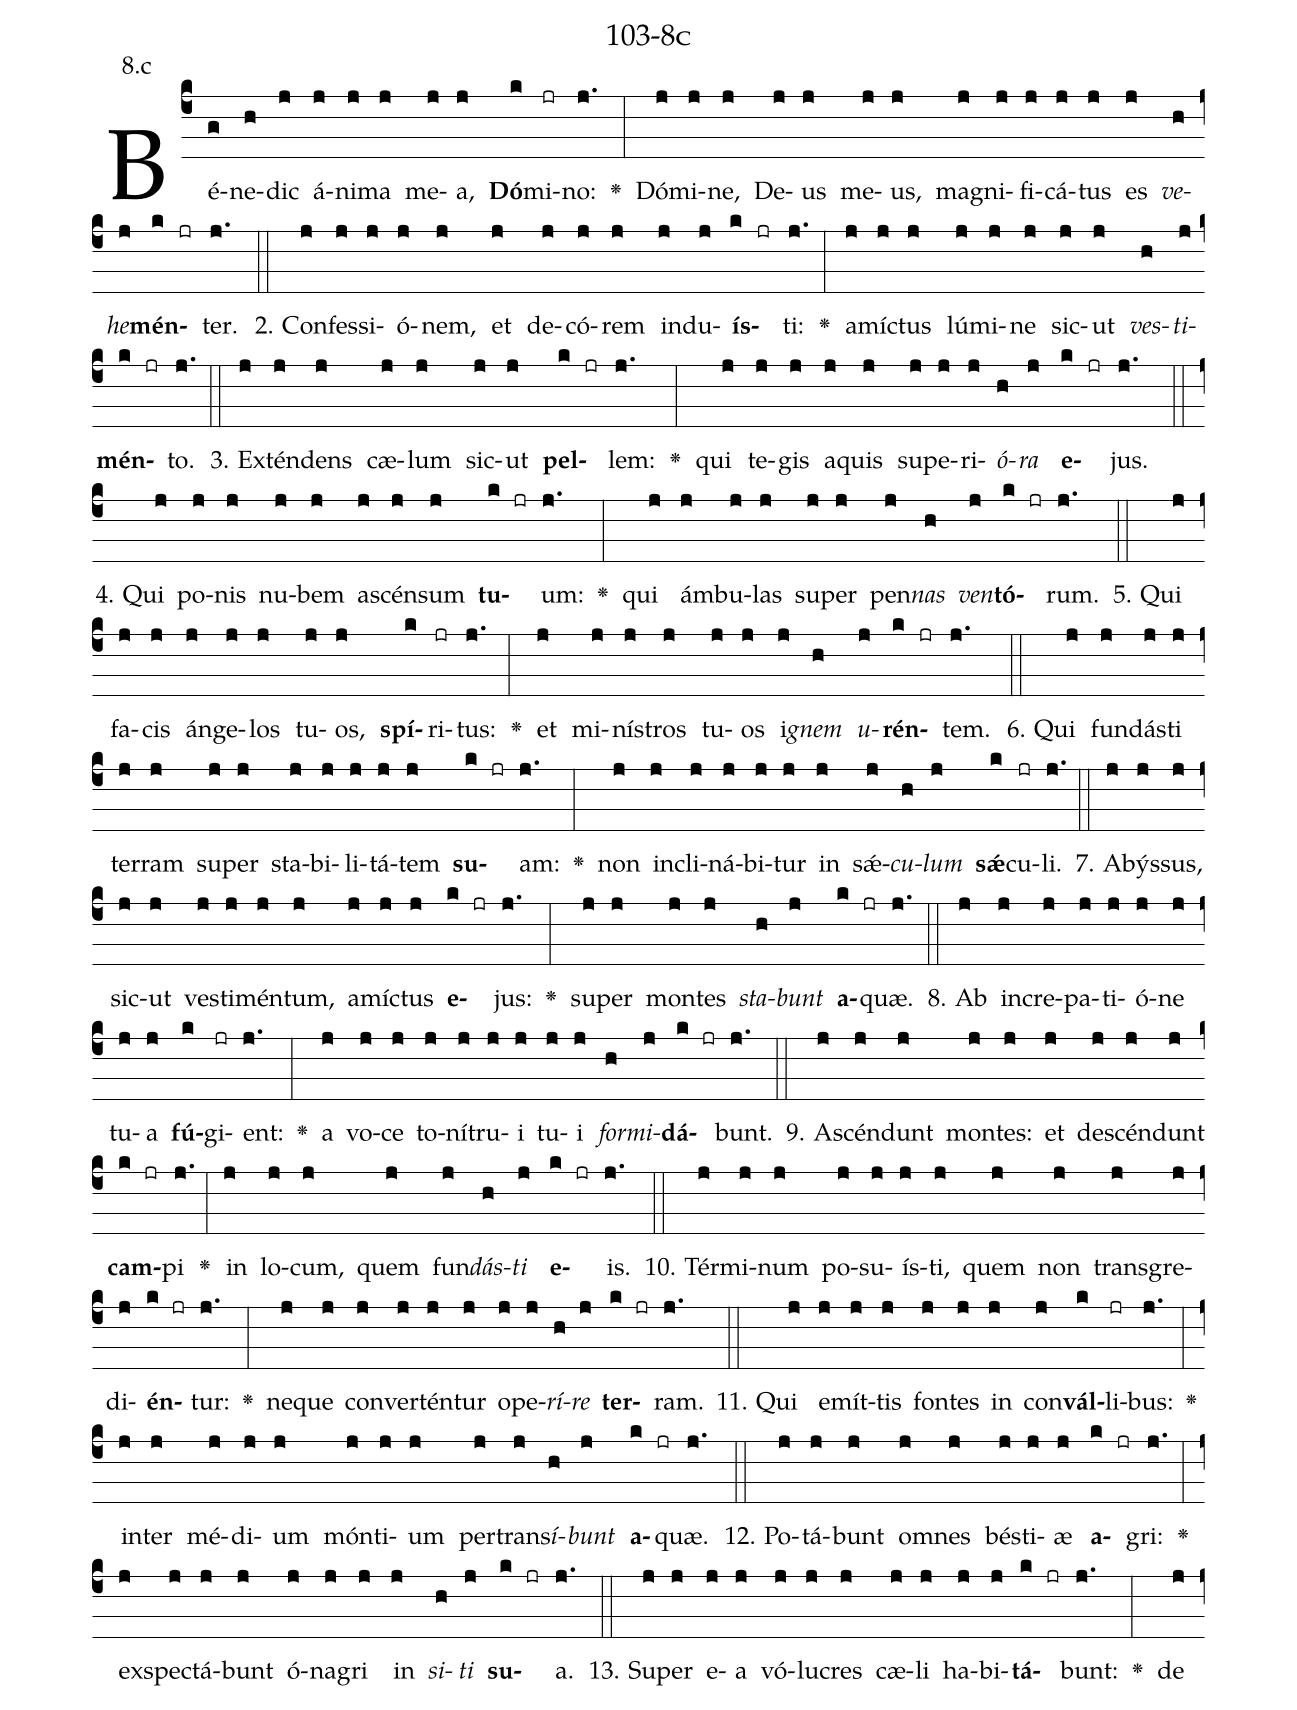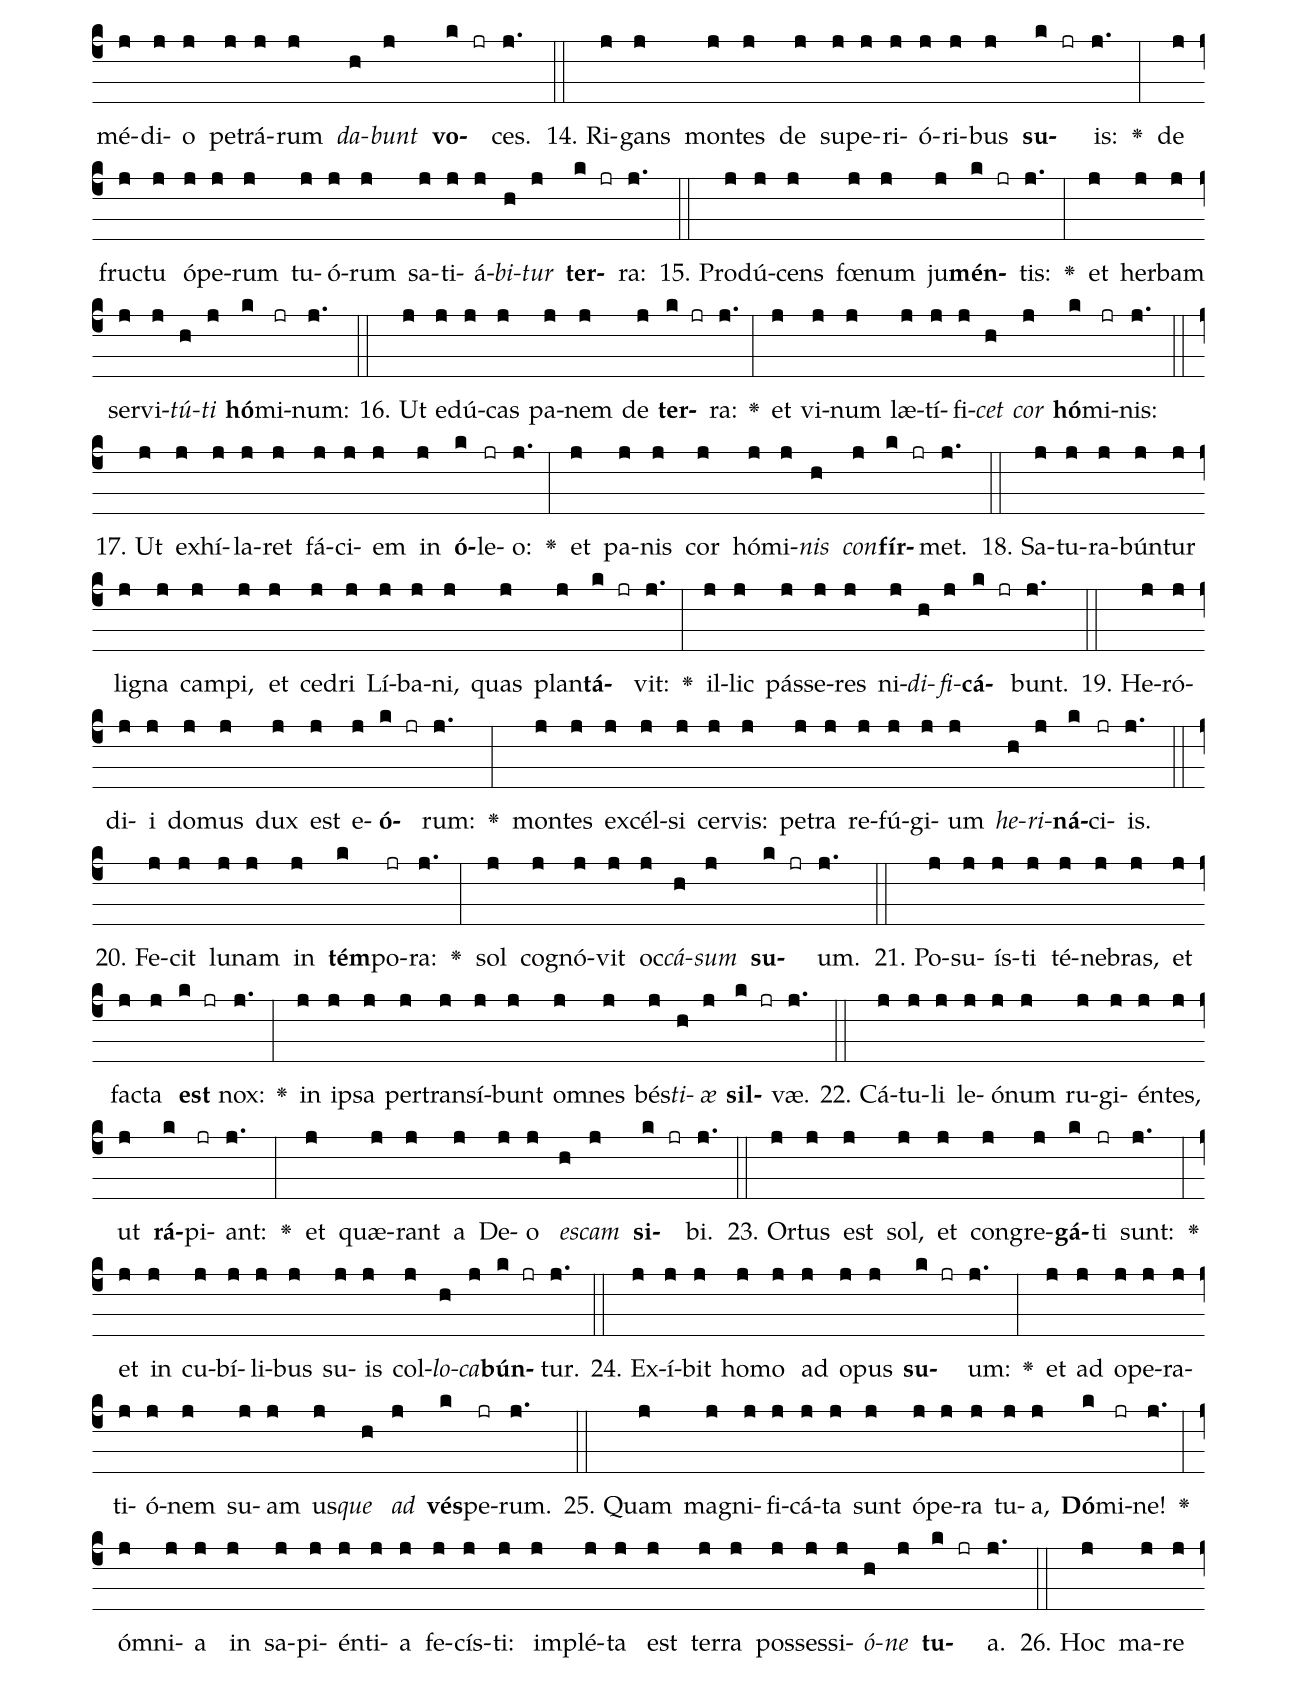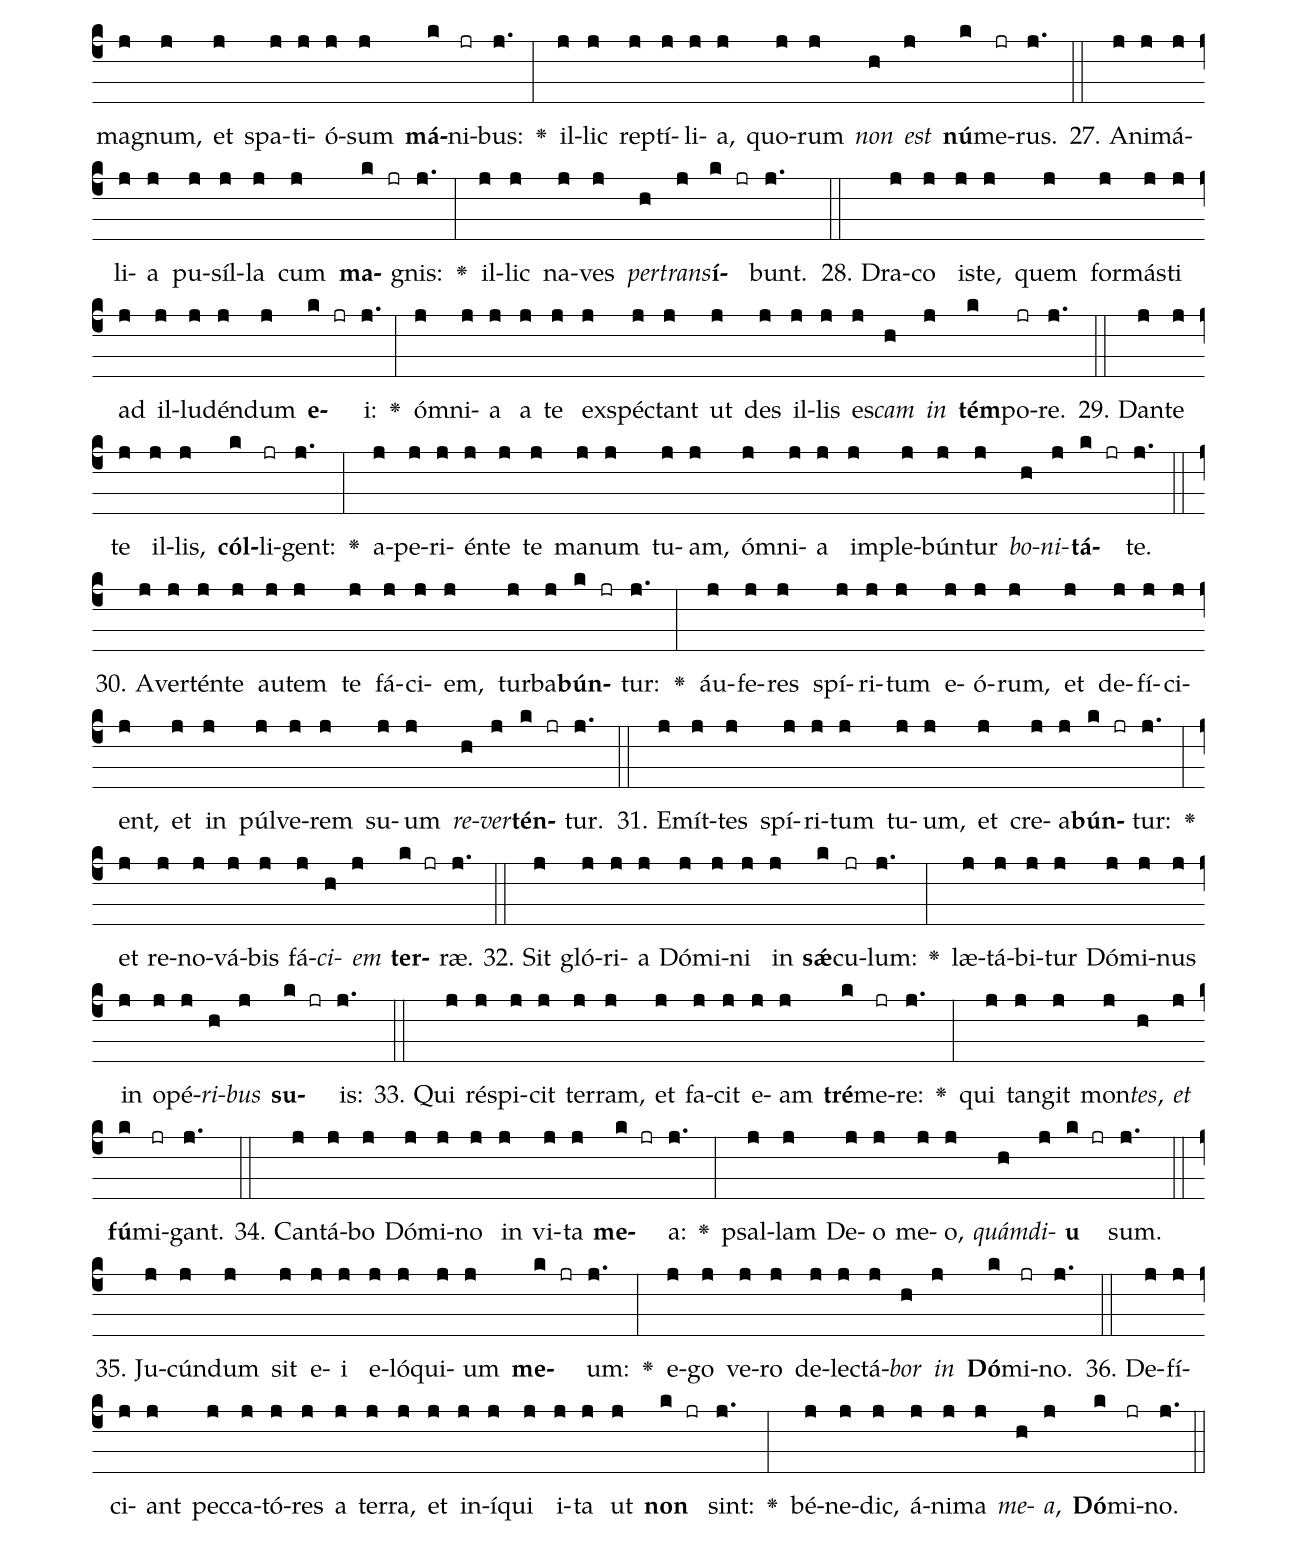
name: 103-8c;
annotation: 8.c;
%%
(c4)Bé(g)ne(h)dic(j) á(j)ni(j)ma(j) me(j)a,(j) <b>Dó</b>(k)mi(jr)no:(j.) <v>\greheightstar</v>(:) Dó(j)mi(j)ne,(j) De(j)us(j) me(j)us,(j) ma(j)gni(j)fi(j)cá(j)tus(j) es(j) <i>ve</i>(h)<i>he</i>(j)<b>mén</b>(k jr)ter.(j.) (::)
2. Con(j)fes(j)si(j)ó(j)nem,(j) et(j) de(j)có(j)rem(j) ind(j)u(j)<b>ís</b>(k jr)ti:(j.) <v>\greheightstar</v>(:) a(j)míc(j)tus(j) lú(j)mi(j)ne(j) sic(j)ut(j) <i>ves</i>(h)<i>ti</i>(j)<b>mén</b>(k jr)to.(j.) (::)
3. Ex(j)tén(j)dens(j) cæ(j)lum(j) sic(j)ut(j) <b>pel</b>(k jr)lem:(j.) <v>\greheightstar</v>(:) qui(j) te(j)gis(j) a(j)quis(j) su(j)pe(j)ri(j)<i>ó</i>(h)<i>ra</i>(j) <b>e</b>(k jr)jus.(j.) (::)
4. Qui(j) po(j)nis(j) nu(j)bem(j) a(j)scén(j)sum(j) <b>tu</b>(k jr)um:(j.) <v>\greheightstar</v>(:) qui(j) ám(j)bu(j)las(j) su(j)per(j) pen(j)<i>nas</i>(h) <i>ven</i>(j)<b>tó</b>(k jr)rum.(j.) (::)
5. Qui(j) fa(j)cis(j) án(j)ge(j)los(j) tu(j)os,(j) <b>spí</b>(k)ri(jr)tus:(j.) <v>\greheightstar</v>(:) et(j) mi(j)nís(j)tros(j) tu(j)os(j) i(j)<i>gnem</i>(h) <i>u</i>(j)<b>rén</b>(k jr)tem.(j.) (::)
6. Qui(j) fun(j)dás(j)ti(j) ter(j)ram(j) su(j)per(j) sta(j)bi(j)li(j)tá(j)tem(j) <b>su</b>(k jr)am:(j.) <v>\greheightstar</v>(:) non(j) in(j)cli(j)ná(j)bi(j)tur(j) in(j) sǽ(j)<i>cu</i>(h)<i>lum</i>(j) <b>sǽ</b>(k)cu(jr)li.(j.) (::)
7. A(j)býs(j)sus,(j) sic(j)ut(j) ves(j)ti(j)mén(j)tum,(j) a(j)míc(j)tus(j) <b>e</b>(k jr)jus:(j.) <v>\greheightstar</v>(:) su(j)per(j) mon(j)tes(j) <i>sta</i>(h)<i>bunt</i>(j) <b>a</b>(k jr)quæ.(j.) (::)
8. Ab(j) in(j)cre(j)pa(j)ti(j)ó(j)ne(j) tu(j)a(j) <b>fú</b>(k)gi(jr)ent:(j.) <v>\greheightstar</v>(:) a(j) vo(j)ce(j) to(j)ní(j)tru(j)i(j) tu(j)i(j) <i>for</i>(h)<i>mi</i>(j)<b>dá</b>(k jr)bunt.(j.) (::)
9. A(j)scén(j)dunt(j) mon(j)tes:(j) et(j) de(j)scén(j)dunt(j) <b>cam</b>(k jr)pi(j.) <v>\greheightstar</v>(:) in(j) lo(j)cum,(j) quem(j) fun(j)<i>dás</i>(h)<i>ti</i>(j) <b>e</b>(k jr)is.(j.) (::)
10. Tér(j)mi(j)num(j) po(j)su(j)ís(j)ti,(j) quem(j) non(j) trans(j)gre(j)di(j)<b>én</b>(k jr)tur:(j.) <v>\greheightstar</v>(:) ne(j)que(j) con(j)ver(j)tén(j)tur(j) o(j)pe(j)<i>rí</i>(h)<i>re</i>(j) <b>ter</b>(k jr)ram.(j.) (::)
11. Qui(j) e(j)mít(j)tis(j) fon(j)tes(j) in(j) con(j)<b>vál</b>(k)li(jr)bus:(j.) <v>\greheightstar</v>(:) in(j)ter(j) mé(j)di(j)um(j) món(j)ti(j)um(j) per(j)trans(j)<i>í</i>(h)<i>bunt</i>(j) <b>a</b>(k jr)quæ.(j.) (::)
12. Po(j)tá(j)bunt(j) om(j)nes(j) bés(j)ti(j)æ(j) <b>a</b>(k jr)gri:(j.) <v>\greheightstar</v>(:) ex(j)spec(j)tá(j)bunt(j) ó(j)na(j)gri(j) in(j) <i>si</i>(h)<i>ti</i>(j) <b>su</b>(k jr)a.(j.) (::)
13. Su(j)per(j) e(j)a(j) vó(j)lu(j)cres(j) cæ(j)li(j) ha(j)bi(j)<b>tá</b>(k jr)bunt:(j.) <v>\greheightstar</v>(:) de(j) mé(j)di(j)o(j) pe(j)trá(j)rum(j) <i>da</i>(h)<i>bunt</i>(j) <b>vo</b>(k jr)ces.(j.) (::)
14. Ri(j)gans(j) mon(j)tes(j) de(j) su(j)pe(j)ri(j)ó(j)ri(j)bus(j) <b>su</b>(k jr)is:(j.) <v>\greheightstar</v>(:) de(j) fruc(j)tu(j) ó(j)pe(j)rum(j) tu(j)ó(j)rum(j) sa(j)ti(j)á(j)<i>bi</i>(h)<i>tur</i>(j) <b>ter</b>(k jr)ra:(j.) (::)
15. Pro(j)dú(j)cens(j) fœ(j)num(j) ju(j)<b>mén</b>(k jr)tis:(j.) <v>\greheightstar</v>(:) et(j) her(j)bam(j) ser(j)vi(j)<i>tú</i>(h)<i>ti</i>(j) <b>hó</b>(k)mi(jr)num:(j.) (::)
16. Ut(j) e(j)dú(j)cas(j) pa(j)nem(j) de(j) <b>ter</b>(k jr)ra:(j.) <v>\greheightstar</v>(:) et(j) vi(j)num(j) læ(j)tí(j)fi(j)<i>cet</i>(h) <i>cor</i>(j) <b>hó</b>(k)mi(jr)nis:(j.) (::)
17. Ut(j) ex(j)hí(j)la(j)ret(j) fá(j)ci(j)em(j) in(j) <b>ó</b>(k)le(jr)o:(j.) <v>\greheightstar</v>(:) et(j) pa(j)nis(j) cor(j) hó(j)mi(j)<i>nis</i>(h) <i>con</i>(j)<b>fír</b>(k jr)met.(j.) (::)
18. Sa(j)tu(j)ra(j)bún(j)tur(j) li(j)gna(j) cam(j)pi,(j) et(j) ce(j)dri(j) Lí(j)ba(j)ni,(j) quas(j) plan(j)<b>tá</b>(k jr)vit:(j.) <v>\greheightstar</v>(:) il(j)lic(j) pás(j)se(j)res(j) ni(j)<i>di</i>(h)<i>fi</i>(j)<b>cá</b>(k jr)bunt.(j.) (::)
19. He(j)ró(j)di(j)i(j) do(j)mus(j) dux(j) est(j) e(j)<b>ó</b>(k jr)rum:(j.) <v>\greheightstar</v>(:) mon(j)tes(j) ex(j)cél(j)si(j) cer(j)vis:(j) pe(j)tra(j) re(j)fú(j)gi(j)um(j) <i>he</i>(h)<i>ri</i>(j)<b>ná</b>(k)ci(jr)is.(j.) (::)
20. Fe(j)cit(j) lu(j)nam(j) in(j) <b>tém</b>(k)po(jr)ra:(j.) <v>\greheightstar</v>(:) sol(j) co(j)gnó(j)vit(j) oc(j)<i>cá</i>(h)<i>sum</i>(j) <b>su</b>(k jr)um.(j.) (::)
21. Po(j)su(j)ís(j)ti(j) té(j)ne(j)bras,(j) et(j) fac(j)ta(j) <b>est</b>(k jr) nox:(j.) <v>\greheightstar</v>(:) in(j) ip(j)sa(j) per(j)trans(j)í(j)bunt(j) om(j)nes(j) bés(j)<i>ti</i>(h)<i>æ</i>(j) <b>sil</b>(k jr)væ.(j.) (::)
22. Cá(j)tu(j)li(j) le(j)ó(j)num(j) ru(j)gi(j)én(j)tes,(j) ut(j) <b>rá</b>(k)pi(jr)ant:(j.) <v>\greheightstar</v>(:) et(j) quæ(j)rant(j) a(j) De(j)o(j) <i>es</i>(h)<i>cam</i>(j) <b>si</b>(k jr)bi.(j.) (::)
23. Or(j)tus(j) est(j) sol,(j) et(j) con(j)gre(j)<b>gá</b>(k)ti(jr) sunt:(j.) <v>\greheightstar</v>(:) et(j) in(j) cu(j)bí(j)li(j)bus(j) su(j)is(j) col(j)<i>lo</i>(h)<i>ca</i>(j)<b>bún</b>(k jr)tur.(j.) (::)
24. Ex(j)í(j)bit(j) ho(j)mo(j) ad(j) o(j)pus(j) <b>su</b>(k jr)um:(j.) <v>\greheightstar</v>(:) et(j) ad(j) o(j)pe(j)ra(j)ti(j)ó(j)nem(j) su(j)am(j) us(j)<i>que</i>(h) <i>ad</i>(j) <b>vés</b>(k)pe(jr)rum.(j.) (::)
25. Quam(j) ma(j)gni(j)fi(j)cá(j)ta(j) sunt(j) ó(j)pe(j)ra(j) tu(j)a,(j) <b>Dó</b>(k)mi(jr)ne!(j.) <v>\greheightstar</v>(:) óm(j)ni(j)a(j) in(j) sa(j)pi(j)én(j)ti(j)a(j) fe(j)cís(j)ti:(j) im(j)plé(j)ta(j) est(j) ter(j)ra(j) pos(j)ses(j)si(j)<i>ó</i>(h)<i>ne</i>(j) <b>tu</b>(k jr)a.(j.) (::)
26. Hoc(j) ma(j)re(j) ma(j)gnum,(j) et(j) spa(j)ti(j)ó(j)sum(j) <b>má</b>(k)ni(jr)bus:(j.) <v>\greheightstar</v>(:) il(j)lic(j) rep(j)tí(j)li(j)a,(j) quo(j)rum(j) <i>non</i>(h) <i>est</i>(j) <b>nú</b>(k)me(jr)rus.(j.) (::)
27. A(j)ni(j)má(j)li(j)a(j) pu(j)síl(j)la(j) cum(j) <b>ma</b>(k jr)gnis:(j.) <v>\greheightstar</v>(:) il(j)lic(j) na(j)ves(j) <i>per</i>(h)<i>trans</i>(j)<b>í</b>(k jr)bunt.(j.) (::)
28. Dra(j)co(j) is(j)te,(j) quem(j) for(j)más(j)ti(j) ad(j) il(j)lu(j)dén(j)dum(j) <b>e</b>(k jr)i:(j.) <v>\greheightstar</v>(:) óm(j)ni(j)a(j) a(j) te(j) ex(j)spéc(j)tant(j) ut(j) des(j) il(j)lis(j) es(j)<i>cam</i>(h) <i>in</i>(j) <b>tém</b>(k)po(jr)re.(j.) (::)
29. Dan(j)te(j) te(j) il(j)lis,(j) <b>cól</b>(k)li(jr)gent:(j.) <v>\greheightstar</v>(:) a(j)pe(j)ri(j)én(j)te(j) te(j) ma(j)num(j) tu(j)am,(j) óm(j)ni(j)a(j) im(j)ple(j)bún(j)tur(j) <i>bo</i>(h)<i>ni</i>(j)<b>tá</b>(k jr)te.(j.) (::)
30. A(j)ver(j)tén(j)te(j) au(j)tem(j) te(j) fá(j)ci(j)em,(j) tur(j)ba(j)<b>bún</b>(k jr)tur:(j.) <v>\greheightstar</v>(:) áu(j)fe(j)res(j) spí(j)ri(j)tum(j) e(j)ó(j)rum,(j) et(j) de(j)fí(j)ci(j)ent,(j) et(j) in(j) púl(j)ve(j)rem(j) su(j)um(j) <i>re</i>(h)<i>ver</i>(j)<b>tén</b>(k jr)tur.(j.) (::)
31. E(j)mít(j)tes(j) spí(j)ri(j)tum(j) tu(j)um,(j) et(j) cre(j)a(j)<b>bún</b>(k jr)tur:(j.) <v>\greheightstar</v>(:) et(j) re(j)no(j)vá(j)bis(j) fá(j)<i>ci</i>(h)<i>em</i>(j) <b>ter</b>(k jr)ræ.(j.) (::)
32. Sit(j) gló(j)ri(j)a(j) Dó(j)mi(j)ni(j) in(j) <b>sǽ</b>(k)cu(jr)lum:(j.) <v>\greheightstar</v>(:) læ(j)tá(j)bi(j)tur(j) Dó(j)mi(j)nus(j) in(j) o(j)pé(j)<i>ri</i>(h)<i>bus</i>(j) <b>su</b>(k jr)is:(j.) (::)
33. Qui(j) ré(j)spi(j)cit(j) ter(j)ram,(j) et(j) fa(j)cit(j) e(j)am(j) <b>tré</b>(k)me(jr)re:(j.) <v>\greheightstar</v>(:) qui(j) tan(j)git(j) mon(j)<i>tes</i>,(h) <i>et</i>(j) <b>fú</b>(k)mi(jr)gant.(j.) (::)
34. Can(j)tá(j)bo(j) Dó(j)mi(j)no(j) in(j) vi(j)ta(j) <b>me</b>(k jr)a:(j.) <v>\greheightstar</v>(:) psal(j)lam(j) De(j)o(j) me(j)o,(j) <i>quám</i>(h)<i>di</i>(j)<b>u</b>(k jr) sum.(j.) (::)
35. Ju(j)cún(j)dum(j) sit(j) e(j)i(j) e(j)ló(j)qui(j)um(j) <b>me</b>(k jr)um:(j.) <v>\greheightstar</v>(:) e(j)go(j) ve(j)ro(j) de(j)lec(j)tá(j)<i>bor</i>(h) <i>in</i>(j) <b>Dó</b>(k)mi(jr)no.(j.) (::)
36. De(j)fí(j)ci(j)ant(j) pec(j)ca(j)tó(j)res(j) a(j) ter(j)ra,(j) et(j) in(j)í(j)qui(j) i(j)ta(j) ut(j) <b>non</b>(k jr) sint:(j.) <v>\greheightstar</v>(:) bé(j)ne(j)dic,(j) á(j)ni(j)ma(j) <i>me</i>(h)<i>a</i>,(j) <b>Dó</b>(k)mi(jr)no.(j.) (::)
